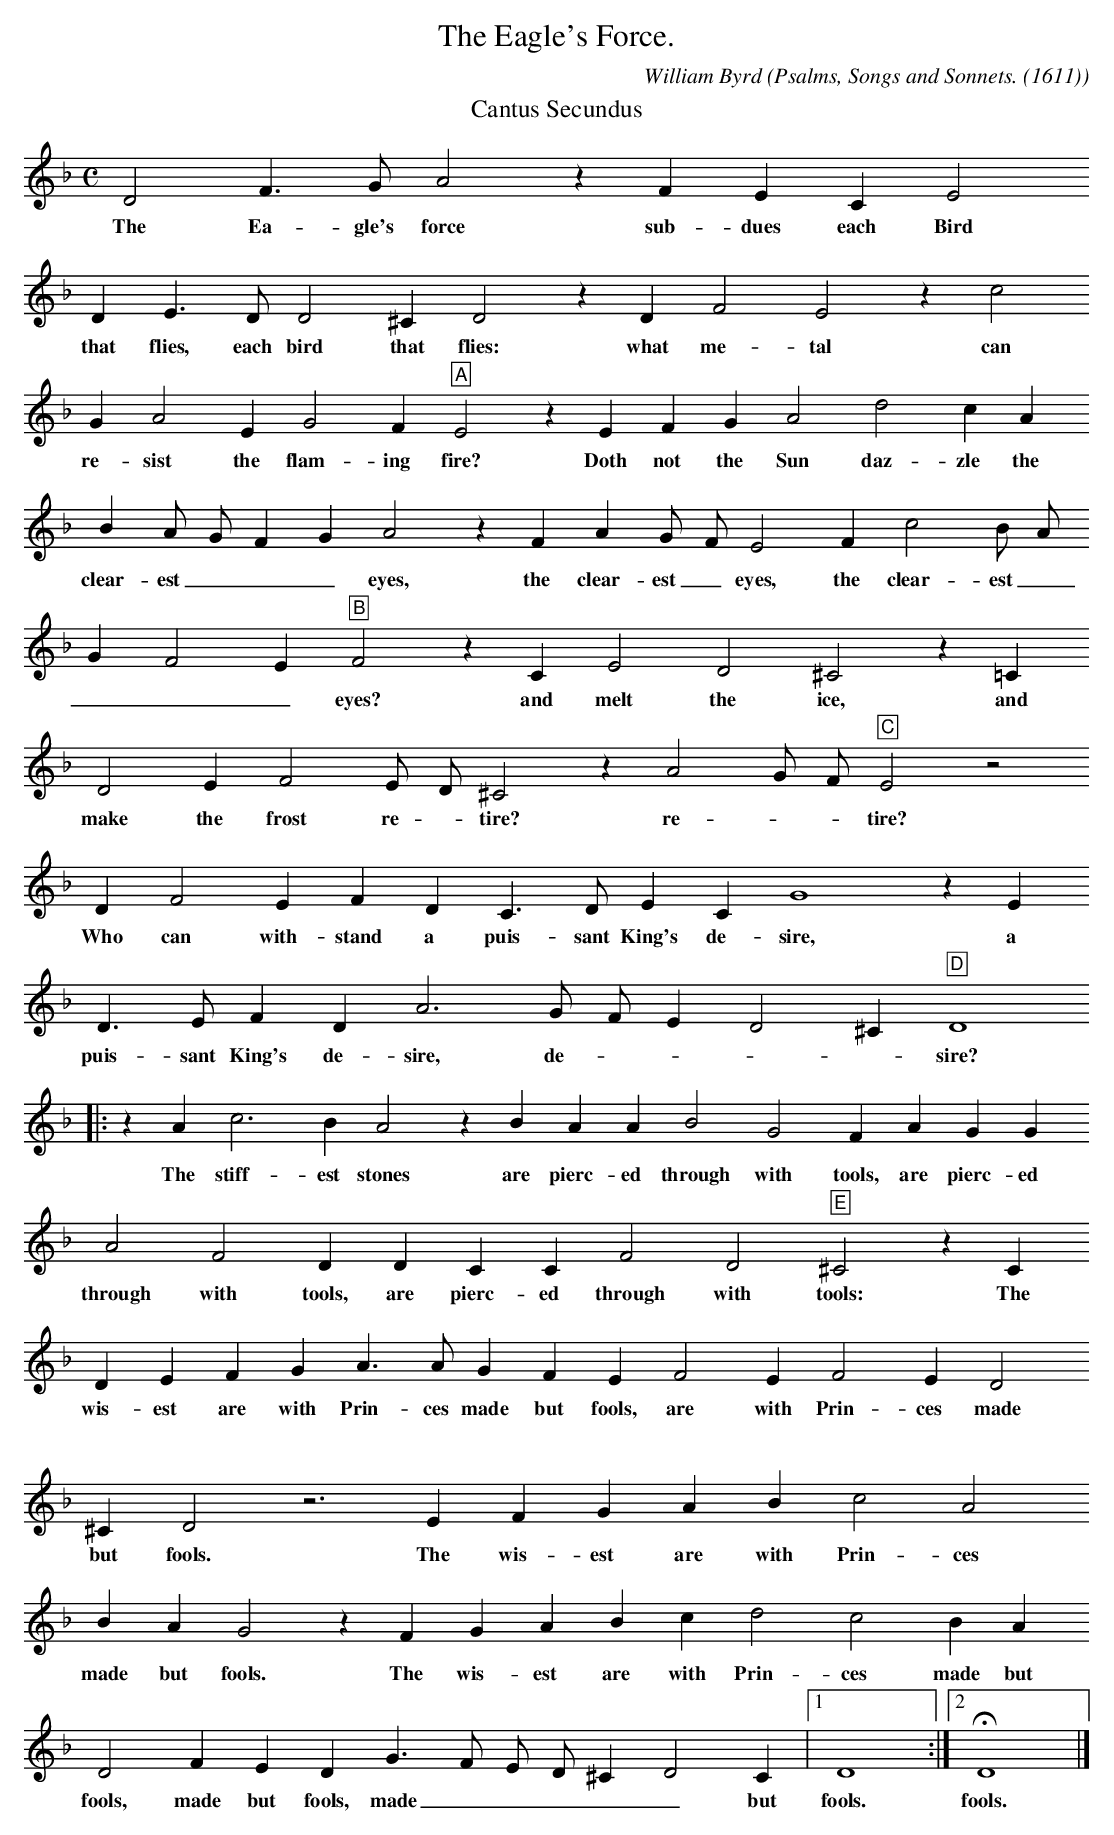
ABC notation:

X:1
T:The Eagle's Force.
O: Psalms, Songs and Sonnets. (1611)
C: William Byrd
M:C
K:D minor
T: Cantus Secundus
L:1/4
D2 F > G A2 z F E C E2
w:The Ea- gle's force sub- dues each Bird
D E > D D2 ^C D2 z D F2 E2 z c2
w:that flies, each bird that flies: what me- tal can
G A2 E G2 F "A"E2 z E F G A2 d2 c A
w:re- sist the flam- ing fire? Doth not the Sun daz- zle the
B A/ G/ F G A2 z F A G/ F/ E2 F c2 B/ A/
w:clear- est _ _ _ eyes, the clear- est _ eyes, the clear- est _
G F2 E "B"F2 z C E2 D2 ^C2 z =C
w:_ _ _ eyes? and melt the ice, and
D2 E F2 E/ D/ ^C2 z A2 G/ F/ "C"E2 z2
w:make the frost re - tire? re - - tire?
D F2 E F D C > D E C G4 z E
w:Who can with- stand a puis- sant King's de- sire, a
D > E F D A3 G/ F/ E D2 ^C "D"D4
w:puis- sant King's de- sire, de - - - - sire?
|: z A c3 B A2 z B A A B2 G2 F A G G
w:The stiff- est stones are pierc- ed through with tools, are pierc- ed
A2 F2 D D C C F2 D2 "E"^C2 z C
w:through with tools, are pierc- ed through with tools: The
D E F G A > A G F E F2 E F2 E D2
w:wis- est are with Prin- ces made but fools, are with Prin- ces made
^C D2 z3 E F G A B c2 A2
w:but fools.  The wis- est are with Prin- ces
B A G2 z F G A B c d2 c2 B A
w: made but fools.  The wis- est are with Prin- ces made but
D2 F E D G > F E/ D/ ^C D2 C |1 D4 :|2 HD4 |]
w:fools, made but fools, made _ _ _ _ _ but fools.  | fools.
